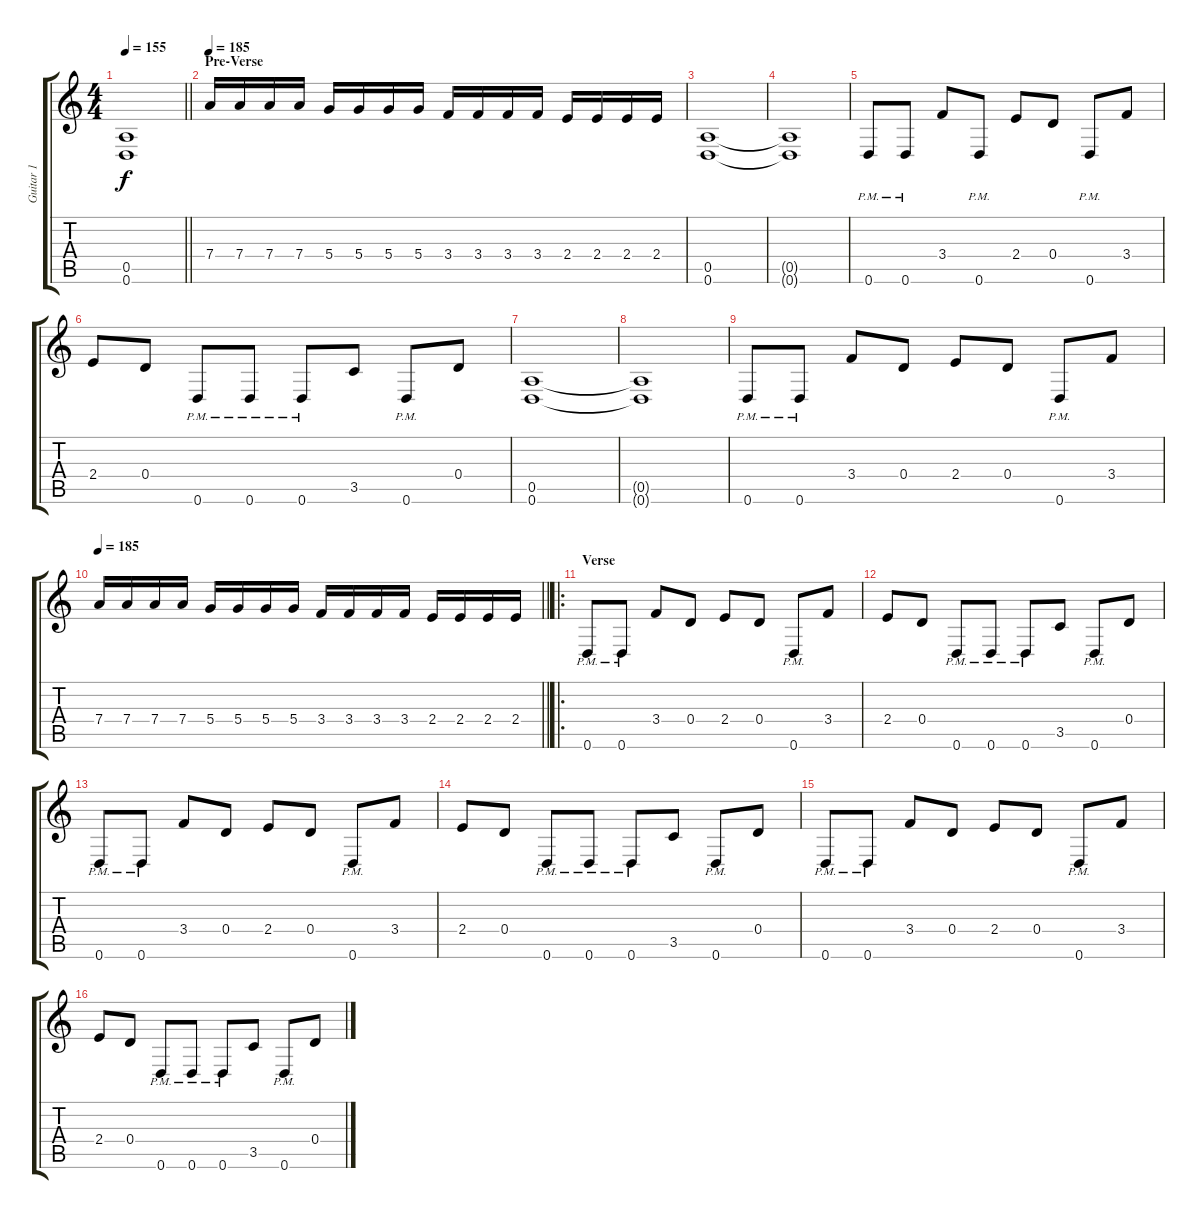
\track ("Guitar 1" "Guitar 1") {instrument distortionguitar}
\staff {score tabs}
\tuning (E4 B3 G3 D3 A2 D2) {hide}
\ts (4 4)
\tempo 155
\clef g2
\barLineRight lightlight
\ks c
(0.5 0.6).1{dy f} |
\section ("" "Pre-Verse")
\tempo 185
7.4.16 7.4.16 7.4.16 7.4.16 5.4.16 5.4.16 5.4.16 5.4.16 3.4.16 3.4.16 3.4.16 3.4.16 2.4.16 2.4.16 2.4.16 2.4.16 |
(0.5 0.6).1 |
(0.5{t} 0.6{t}).1 |
0.6{pm}.8 0.6{pm}.8 3.4.8 0.6{pm}.8 2.4.8 0.4.8 0.6{pm}.8 3.4.8 |
2.4.8 0.4.8 0.6{pm}.8 0.6{pm}.8 0.6{pm}.8 3.5.8 0.6{pm}.8 0.4.8 |
(0.5 0.6).1 |
(0.5{t} 0.6{t}).1 |
0.6{pm}.8 0.6{pm}.8 3.4.8 0.4.8 2.4.8 0.4.8 0.6{pm}.8 3.4.8 |
\tempo 185
\barLineRight lightlight
7.4.16 7.4.16 7.4.16 7.4.16 5.4.16 5.4.16 5.4.16 5.4.16 3.4.16 3.4.16 3.4.16 3.4.16 2.4.16 2.4.16 2.4.16 2.4.16 |
\ro
\section ("" "Verse")
0.6{pm}.8 0.6{pm}.8 3.4.8 0.4.8 2.4.8 0.4.8 0.6{pm}.8 3.4.8 |
2.4.8 0.4.8 0.6{pm}.8 0.6{pm}.8 0.6{pm}.8 3.5.8 0.6{pm}.8 0.4.8 |
0.6{pm}.8 0.6{pm}.8 3.4.8 0.4.8 2.4.8 0.4.8 0.6{pm}.8 3.4.8 |
2.4.8 0.4.8 0.6{pm}.8 0.6{pm}.8 0.6{pm}.8 3.5.8 0.6{pm}.8 0.4.8 |
0.6{pm}.8 0.6{pm}.8 3.4.8 0.4.8 2.4.8 0.4.8 0.6{pm}.8 3.4.8 |
2.4.8 0.4.8 0.6{pm}.8 0.6{pm}.8 0.6{pm}.8 3.5.8 0.6{pm}.8 0.4.8
